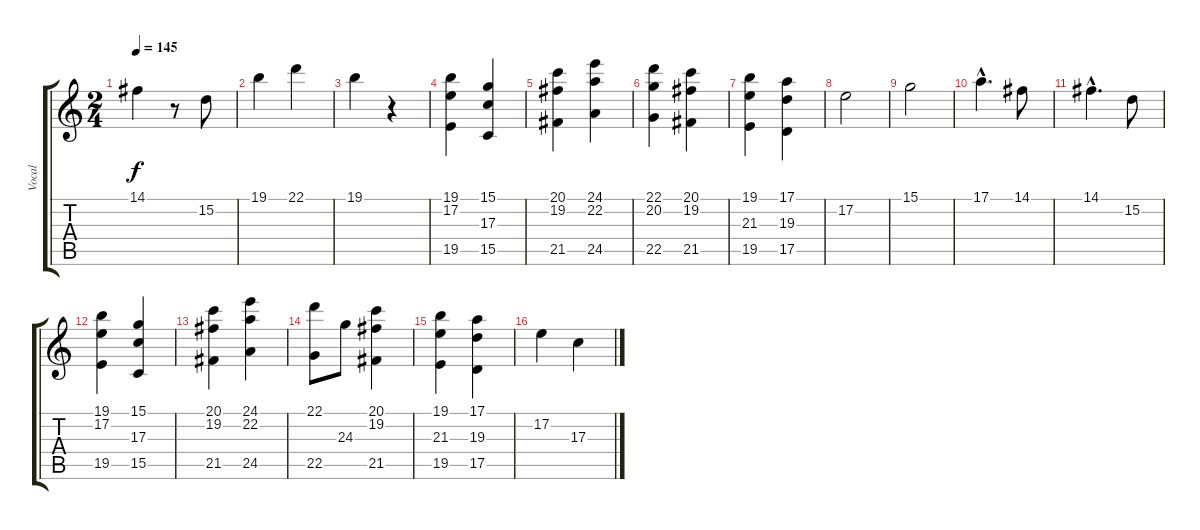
\track ("Vocal" "Vocal") {instrument lead1square}
\staff {score tabs}
\tuning (E4 B3 G3 D3 A2 E2) {hide}
\ts (2 4)
\tempo 145
\clef g2
\ks c
14.1.4{dy f} r.8 15.2.8 |
19.1.4 22.1.4 |
19.1.4 r.4 |
(19.1 17.2 19.5).4 (15.1 17.3 15.5).4 |
(20.1 19.2 21.5).4 (24.1 22.2 24.5).4 |
(22.1 20.2 22.5).4 (20.1 19.2 21.5).4 |
(19.1 21.3 19.5).4 (17.1 19.3 17.5).4 |
17.2.2 |
15.1.2 |
17.1{hac}.4{d} 14.1.8 |
14.1{hac}.4{d} 15.2.8 |
(19.1 17.2 19.5).4 (15.1 17.3 15.5).4 |
(20.1 19.2 21.5).4 (24.1 22.2 24.5).4 |
(22.1 22.5).8 24.3.8 (20.1 19.2 21.5).4 |
(19.1 21.3 19.5).4 (17.1 19.3 17.5).4 |
17.2.4 17.3.4
